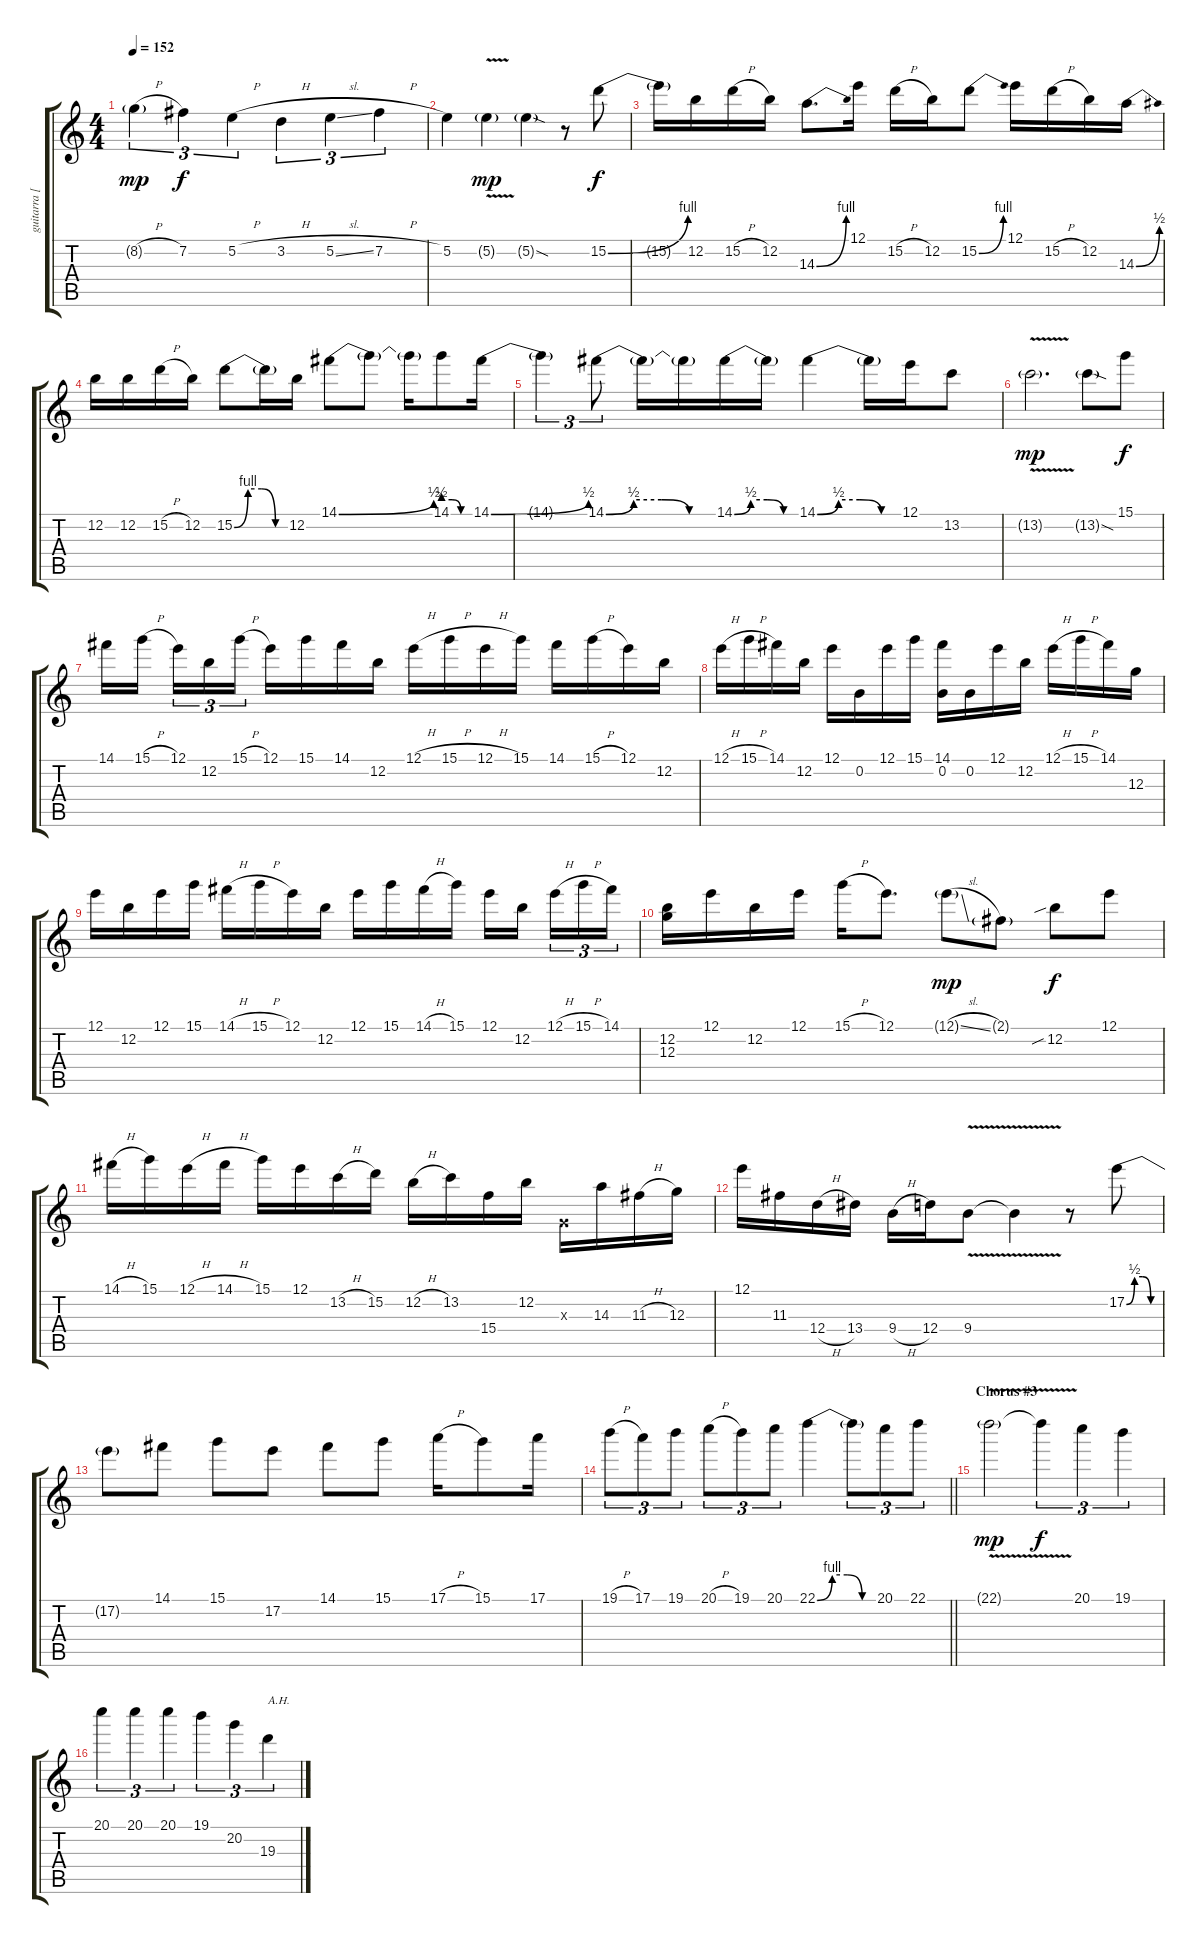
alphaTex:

\track ("guitarra [solista]" "guitarra [") {instrument overdrivenguitar}
\staff {score tabs}
\tuning (E4 B3 G3 D3 A2 E2) {hide}
\ts (4 4)
\tempo 152
\clef g2
\ks c
8.2{h g}.4{tu (3 2) dy mp} 7.2.4{tu (3 2) dy f} 5.2{h}.4{tu (3 2)} 3.2{h}.4{tu (3 2)} 5.2{sl}.4{tu (3 2)} 7.2{h}.4{tu (3 2)} |
5.2.4 5.2{v g}.4{dy mp} 5.2{sod g}.4 r.8 15.2{be (bend 0 0 60 4)}.8{dy f} |
15.2{t}.16 12.2.16 15.2{h}.16 12.2.16 14.3{be (bend 0 0 60 4)}.8{d} 12.1.16 15.2{h}.16 12.2.16 15.2{be (bend 0 0 60 4)}.8 12.1.16 15.2{h}.16 12.2.16 14.3{be (bend 0 0 60 2)}.16 |
12.2.16 12.2.16 15.2{h}.16 12.2.16 15.2{be (custom 0 0 15 4 30 4 45 0 60 0)}.8 15.2{t}.16 12.2.16 14.1{be (bend 0 0 60 2)}.8 14.1{t}.8 14.1{t}.16 14.1{be (custom 0 2 20 2 40 0 60 0)}.8 14.1{be (bend 0 0 60 2)}.16 |
14.1{t}.4{tu (3 2)} 14.1{be (custom 0 0 15 2 30 2 45 0 60 0)}.8{tu (3 2)} 14.1{t}.16 14.1{t}.16 14.1{be (custom 0 0 15 2 30 2 45 0 60 0)}.16 14.1{t}.16 14.1{be (custom 0 0 15 2 30 2 45 0 60 0)}.4 14.1{t}.16 12.1.16 13.2.8 |
13.2{v g}.2{d dy mp} 13.2{sod g}.8 15.1.8{dy f} |
14.1.16 15.1{h}.16{beam splitsecondary} 12.1.16{tu (3 2)} 12.2.16{tu (3 2)} 15.1{h}.16{tu (3 2)} 12.1.16 15.1.16 14.1.16 12.2.16 12.1{h}.16 15.1{h}.16 12.1{h}.16 15.1.16 14.1.16 15.1{h}.16 12.1.16 12.2.16 |
12.1{h}.16 15.1{h}.16 14.1.16 12.2.16 12.1.16 0.2.16 12.1.16 15.1.16 (14.1 0.2).16 0.2.16 12.1.16 12.2.16 12.1{h}.16 15.1{h}.16 14.1.16 12.3.16 |
12.1.16 12.2.16 12.1.16 15.1.16 14.1{h}.16 15.1{h}.16 12.1.16 12.2.16 12.1.16 15.1.16 14.1{h}.16 15.1.16 12.1.16 12.2.16{beam splitsecondary} 12.1{h}.16{tu (3 2)} 15.1{h}.16{tu (3 2)} 14.1.16{tu (3 2)} |
(12.2 12.3).16 12.1.16 12.2.16 12.1.16 15.1{h}.16 12.1.8{d} 12.1{sl g}.8{dy mp} 2.1{g}.8 12.2{sib}.8{dy f} 12.1.8 |
14.1{h}.16 15.1.16 12.1{h}.16 14.1{h}.16 15.1.16 12.1.16 13.2{h}.16 15.2.16 12.2{h}.16 13.2.16 15.4.16 12.2.16 0.3{x}.16 14.3.16 11.3{h}.16 12.3.16 |
12.1.16 11.3.16 12.4{h}.16 13.4.16 9.4{h}.16 12.4.16 9.4{v}.8 9.4{t}.4 r.8 17.2{be (custom 0 0 15 2 30 2 45 0 60 0)}.8 |
17.2{t}.8 14.1.8 15.1.8 17.2.8 14.1.8 15.1.8 17.1{h}.16 15.1.8 17.1.16 |
\barLineRight lightlight
19.1{h}.8{tu (3 2)} 17.1.8{tu (3 2)} 19.1.8{tu (3 2)} 20.1{h}.8{tu (3 2)} 19.1.8{tu (3 2)} 20.1.8{tu (3 2)} 22.1{be (custom 0 0 15 4 30 4 45 0 60 0)}.4 22.1{t}.8{tu (3 2)} 20.1.8{tu (3 2)} 22.1.8{tu (3 2)} |
\section ("" "Chorus #3")
22.1{v g}.2{dy mp} 22.1{t}.4{tu (3 2) dy f} 20.1.4{tu (3 2)} 19.1.4{tu (3 2)} |
20.1.4{tu (3 2)} 20.1.4{tu (3 2)} 20.1.4{tu (3 2)} 19.1.4{tu (3 2)} 20.2.4{tu (3 2)} 19.3.4{tu (3 2) txt "A.H."}
